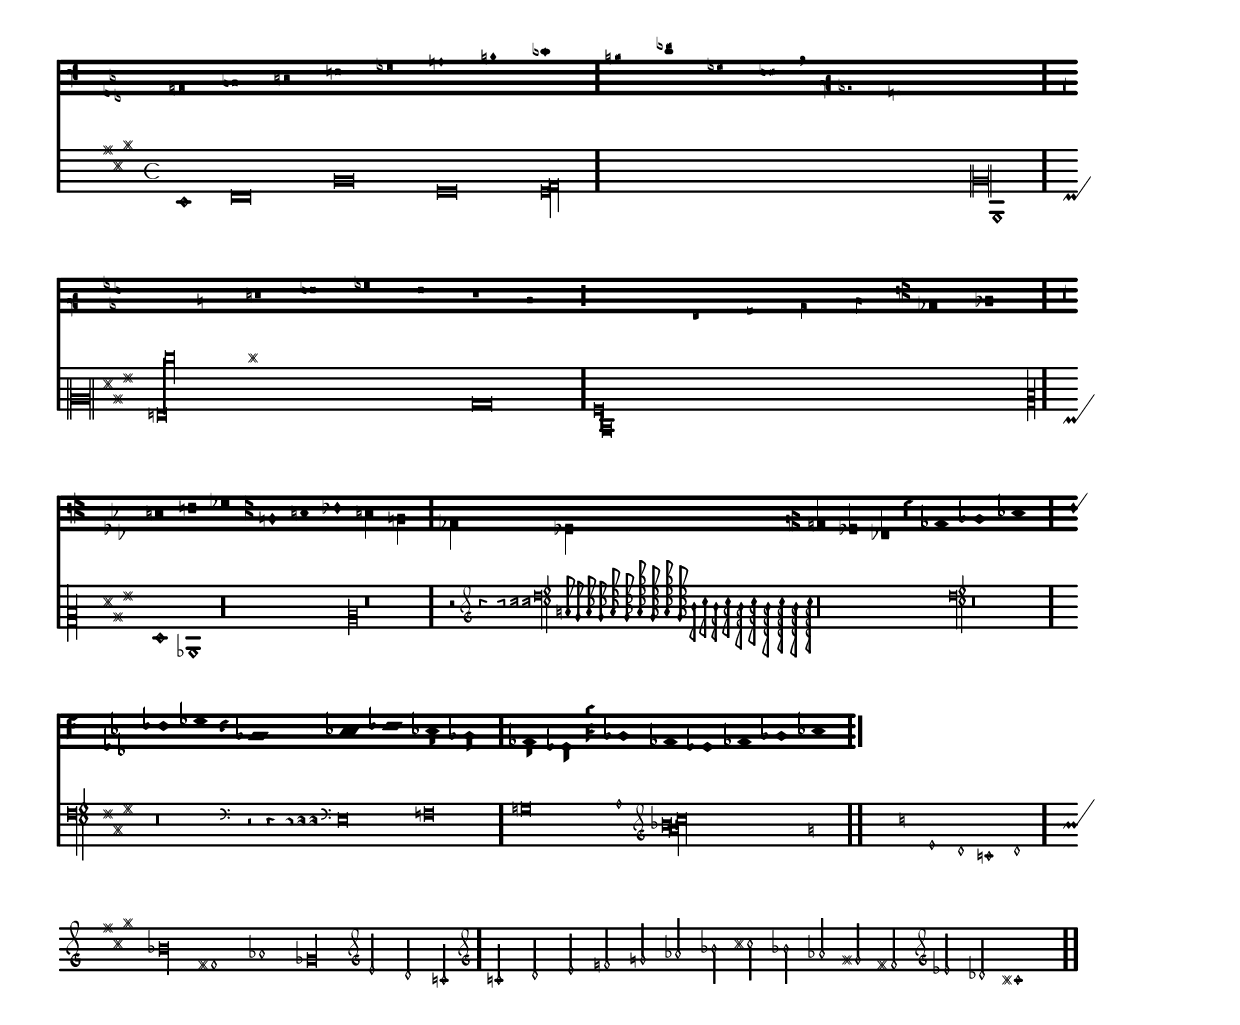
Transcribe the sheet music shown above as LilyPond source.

%% Do not edit this file; it is auto-generated from LSR http://lsr.dsi.unimi.it
%% This file is in the public domain.
\version "2.11.55"

\header {
  lsrtags = "ancient-notation"

  texidoces = "
Aquí se muestran muchos (¿o quizá todos?) de los símbolos que
están contemplados por la capacidad de LilyPond para la música
antigua.
"

  doctitlees = "Tipografía de música antigua"

  texidoc = "
Here are shown many (all?) of the symbols that are included in
LilyPond's support of ancient notation.



"
  doctitle = "Ancient fonts"
} % begin verbatim
upperStaff = \context GregorianStaff = "upperStaff" <<
  \context GregorianVoice <<
    \set Score.timing = ##f
%   \set Score.forceAccidental = ##t %%%%%%%% FIXME: what happened to this property?

    \override Staff.StaffSymbol  #'line-count = #4

     \transpose c c {
	\override Staff.KeySignature #'glyph-name-alist = #alteration-vaticana-glyph-name-alist
	\override Staff.Accidental #'glyph-name-alist = #alteration-vaticana-glyph-name-alist
	\override NoteHead  #'style = #'vaticana.punctum
	\key es \major
	\clef "vaticana-fa2"
	c!1 des! e! f! ges!

	\override NoteHead  #'style = #'vaticana.inclinatum
	a! b! ces'
	\override Staff.BarLine  #'bar-size = #3.0 \bar "|"
%	\break % 1 (8*1)

	\override NoteHead  #'style = #'vaticana.quilisma
	b! des'! ges! fes!
	\breathe
	\clef "vaticana-fa1"
	\override NoteHead  #'style = #'vaticana.plica
	es d
	\override NoteHead  #'style = #'vaticana.reverse-plica
	c d
	\override Staff.BarLine  #'bar-size = #3.0 \bar "|"
%	\break %2 (8*1)

	\override NoteHead  #'style = #'vaticana.punctum-cavum
	es f
	\override NoteHead  #'style = #'vaticana.lpes
	g as
	\override NoteHead  #'style = #'vaticana.upes
	bes as
	\override NoteHead  #'style = #'vaticana.vupes
	g f
	\override NoteHead  #'style = #'vaticana.linea-punctum
	\override Staff.BarLine  #'bar-size = #2.0 \bar "|"
%	\break % 3 (8*1)

	es d
	\override NoteHead  #'style = #'vaticana.epiphonus
	c d
	\override NoteHead  #'style = #'vaticana.cephalicus
	es f

	\override Staff.KeySignature #'glyph-name-alist = #alteration-medicaea-glyph-name-alist
	\override Staff.Accidental #'glyph-name-alist = #alteration-medicaea-glyph-name-alist
	\override Staff.Custos  #'style = #'medicaea
	\override NoteHead  #'style = #'medicaea.punctum
	\clef "medicaea-fa2"
	ces! des!
	\override Staff.BarLine  #'bar-size = #3.0 \bar "|"
%	\break % 4 (8*1)

	e! f! ges!
	\clef "medicaea-do2"
	\override NoteHead  #'style = #'medicaea.inclinatum
	a! b! ces'!
	\override NoteHead  #'style = #'medicaea.virga
	b! a!
	\override Staff.BarLine  #'bar-size = #3.0 \bar "|"
%	\break % 5 (8*1)

	ges! fes!
	\clef "medicaea-fa1"
	\override NoteHead  #'style = #'medicaea.rvirga
	e! des! ces!

	\override Staff.KeySignature #'glyph-name-alist = #alteration-hufnagel-glyph-name-alist
	\override Staff.Accidental #'glyph-name-alist = #alteration-hufnagel-glyph-name-alist
	\override Staff.Custos  #'style = #'hufnagel
	\override NoteHead  #'style = #'hufnagel.punctum
	\clef "hufnagel-fa2"
	ces! des! es!
	\override Staff.BarLine  #'bar-size = #3.0 \bar "|"
%	\break % 6 (8*1)

	fes! ges!
	\clef "hufnagel-do2"
	\override NoteHead  #'style = #'hufnagel.lpes
	as! bes! ces'!
	\override NoteHead  #'style = #'hufnagel.virga
	bes! as!
	\override Staff.BarLine  #'bar-size = #3.0 \bar "|"
%	\break % 7 (8*1)

	ges! fes!
	\clef "hufnagel-do-fa"
	\override NoteHead  #'style = #'hufnagel.punctum
	es! des! ces! des! es! fes!
	\bar "||"
%	\break % 8 (8*1)

	s32*1
%	\break % 12 (32*1)
    }
  >>
>>

lowerStaff = \context MensuralStaff = "lowerStaff" <<
  \context MensuralVoice <<
    
    % this is broken until further notice -- see refman
    % \override Staff.StaffSymbol  #'line-count = #5
    \applyOutput #'Staff #(outputproperty-compatibility (make-type-checker 'staff-symbol-interface) 'line-count 5)

     \transpose c c {
	\set autoBeaming = ##f
	\override NoteHead  #'style = #'neomensural
	\override Rest  #'style = #'neomensural
	\key a \major

% FIXME: lily crashes on some (invalid?) ligatures with:
%   ERROR: In procedure gh_scm2int:
%   ERROR: Wrong type argument in position 1: ()

% FIXME: lily emits "Programming error: Infinity or NaN encountered"
% on many ligatures such as BB.

	cis'1 d'\breve gis'\breve e'\breve \[ e'\longa fis'\longa \]
	\set Staff.forceClef = ##t
	\clef "neomensural-c2"
	cis1
	\bar "|"
%	\break % 2 (16*1)

	\[ g\breve dis''\longa \]
	b\breve \[ a\longa d\longa \]
	\clef "petrucci-c2"
%	\break % 4 (16*1)

	fis1 ces1
	\clef "petrucci-c2"
	r\longa
	\set Staff.forceClef = ##t
	\clef "mensural-c2"
	r\breve
	\bar "|"
%	\break % 5 (8*1)

	r2
	\clef "mensural-g"
	r4 r8 r16 r16
	\override NoteHead  #'style = #'mensural
	\override Stem  #'flag-style = #'mensural
	\override Stem  #'thickness = #1.0
	\override Rest  #'style = #'mensural
	\clef "petrucci-f"
	c8 b, c16 b, c32 b, c64 b, c64 b,
	d8 e  d16 e  d32 e  d64 e  d64 e
	r\longa
	\set Staff.forceClef = ##t
	\clef "petrucci-f"
	r\breve
	\bar "|"
%	\break % 6 (8*1)

	r\breve 
	\clef "mensural-f"
	% FIXME: must set Stem flag-style to #'neomensural to avoid
	% segmentation fault on r8/r16/r32.  (Strange: what has
	% Stem flag-style to do with mensural rests?)
	\override Stem  #'flag-style = #'neomensural
	% FIXME: produces warnings about "flag `neomensurald4' (or 3) not found".
	r2 r4 r8 r16 r16
	\override Stem  #'flag-style = #'mensural
	\set Staff.forceClef = ##t
	\clef "mensural-f"
	e\breve f g a1
	\clef "mensural-g"
%	\break % 7 (8*1)

	\[ bes'!\longa a'!\longa c''!\longa \]
	e'1 d' c' d' \bar "|"
	\bar "|"
%	\break % 9 (16*1)

	bes'!\longa fis'!1 as'!1 ges'!\longa % lig
	\set Staff.forceClef = ##t
	\clef "mensural-g"
	e'2 d' c' \bar "|"
%	\break % 11 (16*1)

	\set Staff.forceClef = ##t
	\clef "petrucci-g"
	c'2 d' e' f'
	\clef "petrucci-g"
	g' as'! bes'! cis''!
	bes'! as'! gis'! fis'!
	\set Staff.forceClef = ##t
	\clef "mensural-g"
	es'! des'! cis'!1 \bar "||"
%	\break % 12 (8*1)
    }
  >>
>>

\paper {
	line-thickness = #(/ staff-space 5.0)
}

\score {
    \context Score <<
	\upperStaff
	\lowerStaff
    >>
    \layout {
% do we want to keep these settings? -gp
	line-width = 17.25\cm
	textheight = 26.0\cm
	indent = 0.0
	\context {
	    \Score
	    \accepts MensuralStaff
	    \accepts GregorianStaff
%	    timing = ##f %%%%%%%% FIXME: this has no effect
	}
	\context {
	    \Voice
	    \name MensuralVoice
	    \alias Voice
	    \remove Ligature_bracket_engraver
	    \consists Mensural_ligature_engraver
	    \override NoteHead #'style = #'mensural
%	    \override Stem #'flag-style = #'mensural %%%%%%%% FIXME: this core dumps
	    \override Stem #'thickness = #1.0
	    \override Rest #'style = #'mensural
	    autoBeaming = ##f
	}
	\context {
	    \Voice
	    \name GregorianVoice
	    \alias Voice
	    \remove Ligature_bracket_engraver
%	    \consists Gregorian_ligature_engraver %%%%%%%% TODO: not yet implemented
	    \override NoteHead #'style = #'vaticana.punctum
	    autoBeaming = ##f
	}
	\context {
	    \Staff
	    \name MensuralStaff
	    \alias Staff
	    \accepts MensuralVoice
	    \consists Custos_engraver
	    \override TimeSignature #'style = #'mensural
	    \override KeySignature #'glyph-name-alist = #alteration-mensural-glyph-name-alist
	    \override Accidental #'glyph-name-alist = #alteration-mensural-glyph-name-alist
	    \override Custos #'style = #'mensural
	    \override Custos #'neutral-position = #3
	    \override Custos #'neutral-direction = #-1
	    clefGlyph = #"clefs.petrucci-c2"
	    clefPosition = #-2
	    clefOctavation = #0 
	}
	\context {
	    \Staff
	    \name GregorianStaff
	    \alias Staff
	    \accepts GregorianVoice
	    \consists Custos_engraver
	    \remove Time_signature_engraver
	    \override StaffSymbol #'thickness = #2.0
	    \override StaffSymbol #'line-count = #4
	    \override KeySignature #'glyph-name-alist = #alteration-vaticana-glyph-name-alist
	    \override Accidental #'glyph-name-alist = #alteration-vaticana-glyph-name-alist
	    \override Custos #'style = #'vaticana
	    \override Custos #'neutral-position = #4
	    \override Custos #'neutral-direction = #-1
	    clefGlyph = #"clefs.vaticana-do"
	    clefPosition = #1
	    clefOctavation = #0 
	}
	\context {
	    \RemoveEmptyStaffContext
	    \accepts MensuralVoice
	    \accepts GregorianVoice
        }
    }
}


